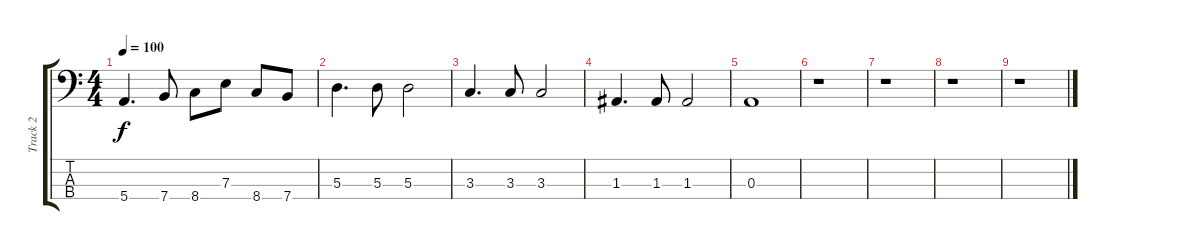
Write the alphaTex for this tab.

\track ("Track 2" "Track 2") {instrument electricbassfinger}
\staff {score tabs}
\tuning (G2 D2 A1 E1) {hide}
\ts (4 4)
\tempo 100
\clef f4
\ks c
5.4.4{d dy f} 7.4.8 8.4.8 7.3.8 8.4.8 7.4.8 |
5.3.4{d} 5.3.8 5.3.2 |
3.3.4{d} 3.3.8 3.3.2 |
1.3.4{d} 1.3.8 1.3.2 |
0.3.1 |
r.1 |
r.1 |
r.1 |
r.1
